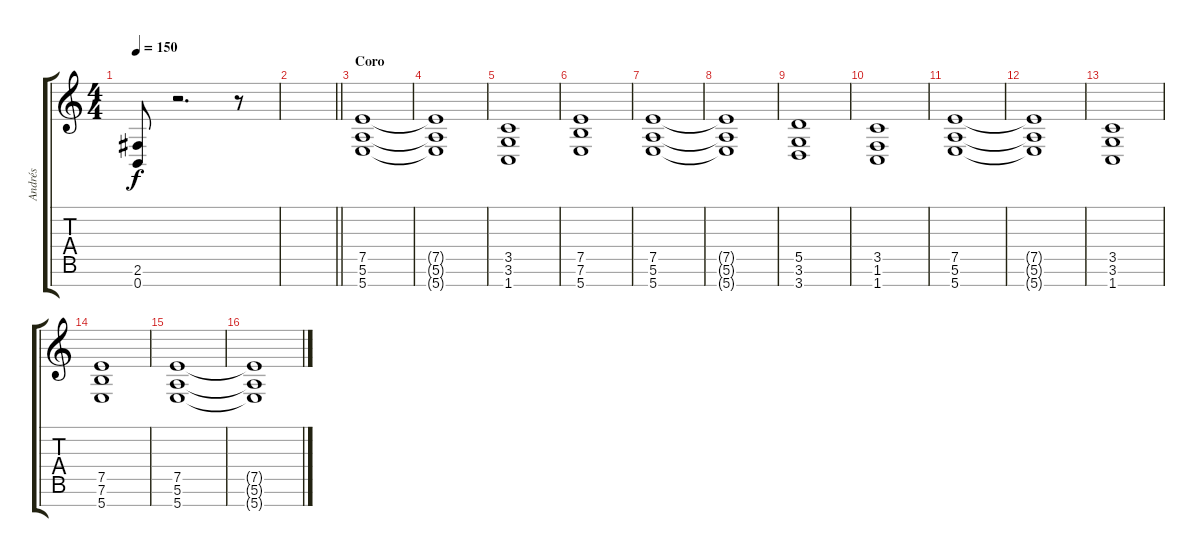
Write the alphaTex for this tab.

\track ("Andrés" "Andrés") {instrument distortionguitar}
\staff {score tabs}
\tuning (E4 B3 G3 D3 A2 E2 B1) {hide}
\ts (4 4)
\tempo 150
\clef g2
\ks c
(2.6 0.7).8{dy f} r.2{d} r.8 |
\barLineRight lightlight
|
\section ("" "Coro")
(7.5 5.6 5.7).1 |
(7.5{t} 5.6{t} 5.7{t}).1 |
(3.5 3.6 1.7).1 |
(7.5 7.6 5.7).1 |
(7.5 5.6 5.7).1 |
(7.5{t} 5.6{t} 5.7{t}).1 |
(5.5 3.6 3.7).1 |
(3.5 1.6 1.7).1 |
(7.5 5.6 5.7).1 |
(7.5{t} 5.6{t} 5.7{t}).1 |
(3.5 3.6 1.7).1 |
(7.5 7.6 5.7).1 |
(7.5 5.6 5.7).1 |
(7.5{t} 5.6{t} 5.7{t}).1
